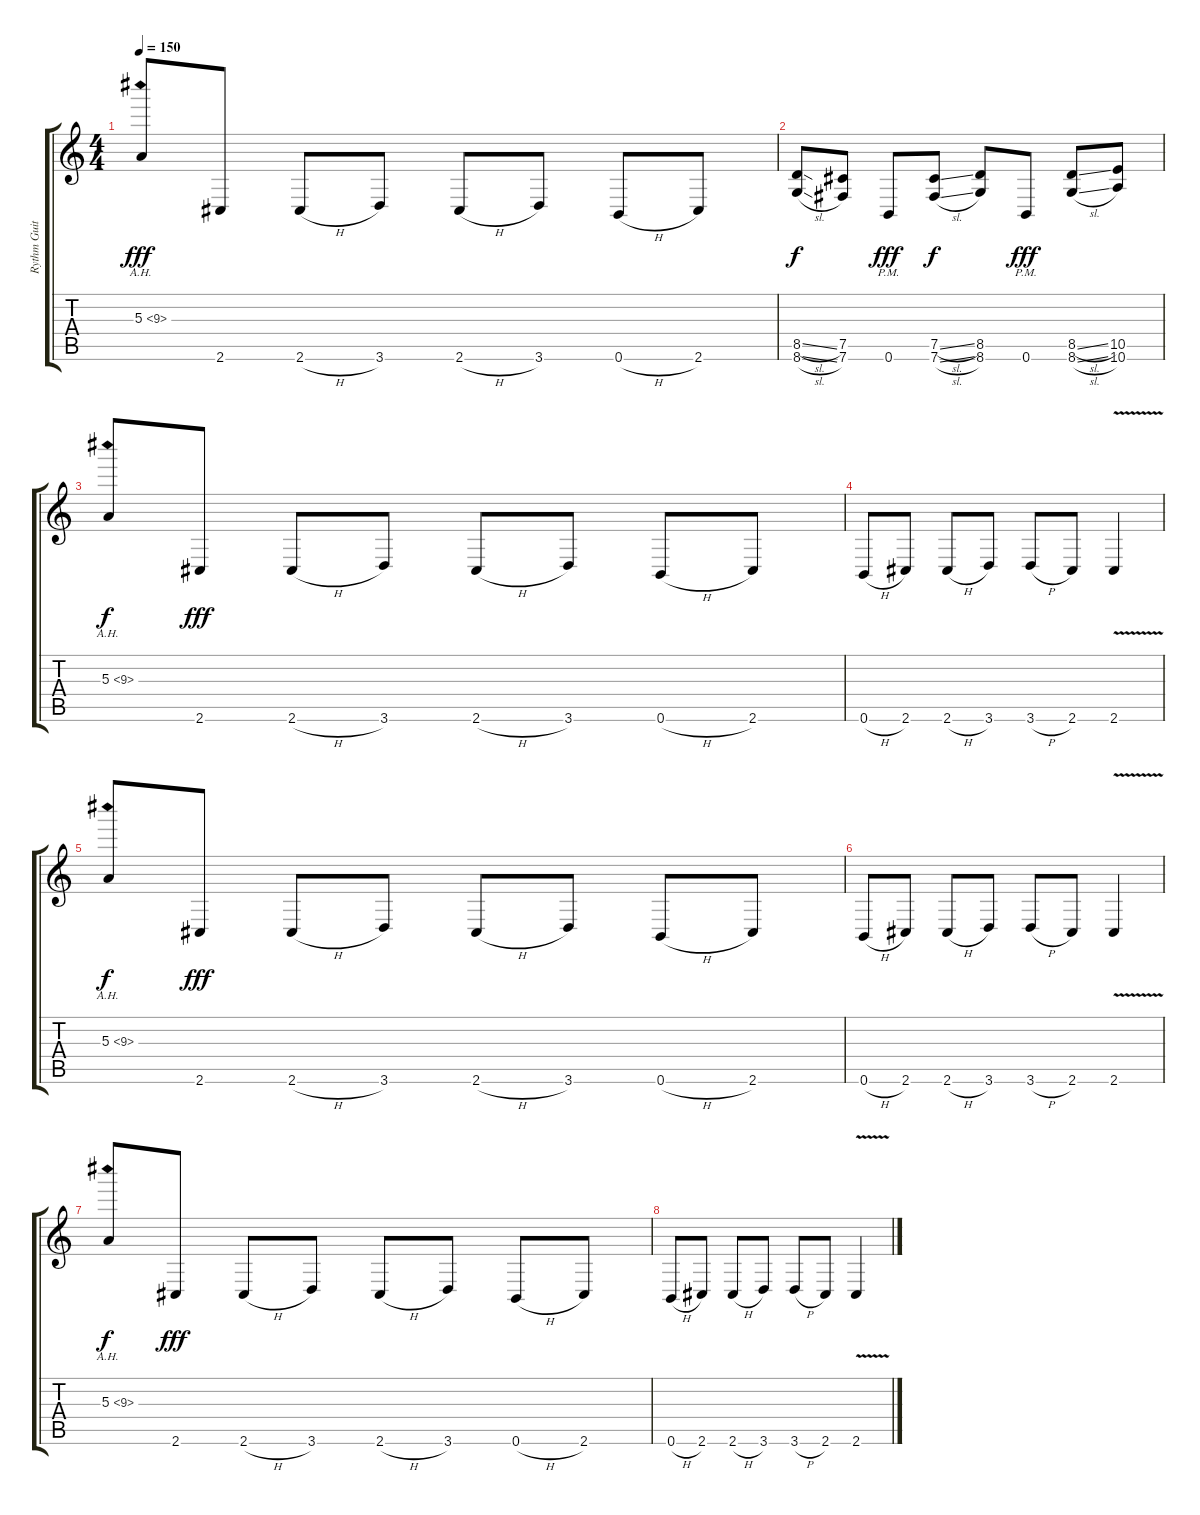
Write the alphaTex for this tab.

\track ("Rythm Guitar" "Rythm Guit") {instrument distortionguitar}
\staff {score tabs}
\tuning (Db4 Ab3 E3 B2 Gb2 B1) {hide}
\ts (4 4)
\tempo 150
\clef g2
\ks c
5.3{ah 4}.8{dy fff} 2.6.8 2.6{h}.8 3.6.8 2.6{h}.8 3.6.8 0.6{h}.8 2.6.8 |
(8.5{sl} 8.6{sl}).8{dy f} (7.5 7.6).8 0.6{pm}.8{dy fff} (7.5{sl} 7.6{sl}).8{dy f} (8.5 8.6).8 0.6{pm}.8{dy fff} (8.5{sl} 8.6{sl}).8 (10.5 10.6).8 |
5.3{ah 4}.8{dy f} 2.6.8{dy fff} 2.6{h}.8 3.6.8 2.6{h}.8 3.6.8 0.6{h}.8 2.6.8 |
0.6{h}.8 2.6.8 2.6{h}.8 3.6.8 3.6{h}.8 2.6.8 2.6{v}.4 |
5.3{ah 4}.8{dy f} 2.6.8{dy fff} 2.6{h}.8 3.6.8 2.6{h}.8 3.6.8 0.6{h}.8 2.6.8 |
0.6{h}.8 2.6.8 2.6{h}.8 3.6.8 3.6{h}.8 2.6.8 2.6{v}.4 |
5.3{ah 4}.8{dy f} 2.6.8{dy fff} 2.6{h}.8 3.6.8 2.6{h}.8 3.6.8 0.6{h}.8 2.6.8 |
0.6{h}.8 2.6.8 2.6{h}.8 3.6.8 3.6{h}.8 2.6.8 2.6{v}.4
